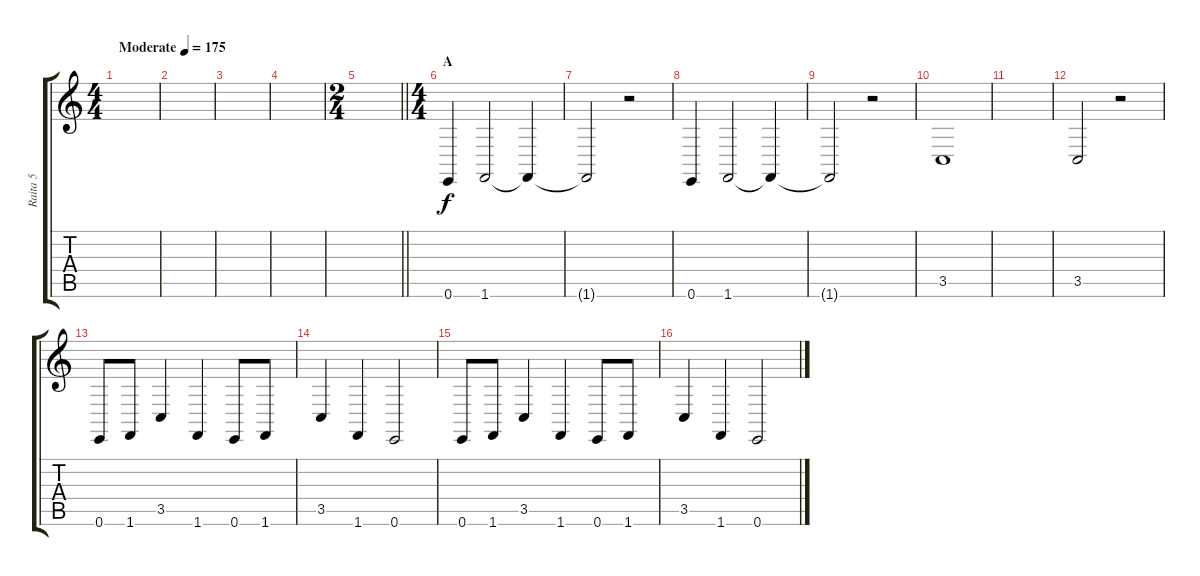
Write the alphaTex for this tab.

\track ("Raita 5" "Raita 5") {instrument brasssection}
\staff {score tabs}
\tuning (E4 B3 G3 D3 A2 E2) {hide}
\ts (4 4)
\tempo (175 "Moderate")
\clef g2
\ks c
|
|
|
|
\ts (2 4)
\barLineRight lightlight
|
\ts (4 4)
\section ("" "A")
0.6.4 1.6.2 1.6{t}.4 |
1.6{t}.2 r.2 |
0.6.4 1.6.2 1.6{t}.4 |
1.6{t}.2 r.2 |
3.5.1 |
|
3.5.2 r.2 |
0.6.8 1.6.8 3.5.4 1.6.4 0.6.8 1.6.8 |
3.5.4 1.6.4 0.6.2 |
0.6.8 1.6.8 3.5.4 1.6.4 0.6.8 1.6.8 |
3.5.4 1.6.4 0.6.2
